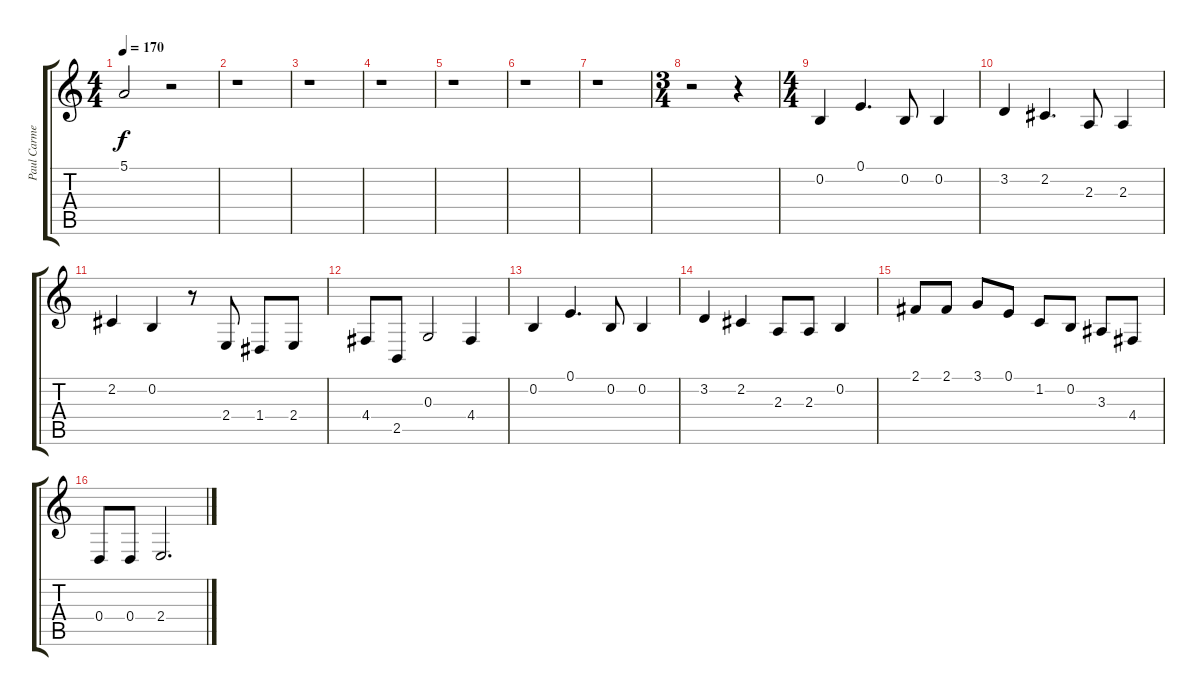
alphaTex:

\track ("Paul Carmen - Alto Sax" "Paul Carme") {instrument altosax}
\staff {score tabs}
\tuning (E4 B3 G3 D3 A2 E2) {hide}
\ts (4 4)
\tempo 170
\clef g2
\ks c
5.1.2{dy f instrument altosax} r.2 |
r.1 |
r.1 |
r.1 |
r.1 |
r.1 |
r.1 |
\ts (3 4)
r.2 r.4 |
\ts (4 4)
0.2.4 0.1.4{d} 0.2.8 0.2.4 |
3.2.4 2.2.4{d} 2.3.8 2.3.4 |
2.2.4 0.2.4 r.8 2.4.8 1.4.8 2.4.8 |
4.4.8 2.5.8 0.3.2 4.4.4 |
0.2.4 0.1.4{d} 0.2.8 0.2.4 |
3.2.4 2.2.4 2.3.8 2.3.8 0.2.4 |
2.1.8 2.1.8 3.1.8 0.1.8 1.2.8 0.2.8 3.3.8 4.4.8 |
0.4.8 0.4.8 2.4.2{d}
